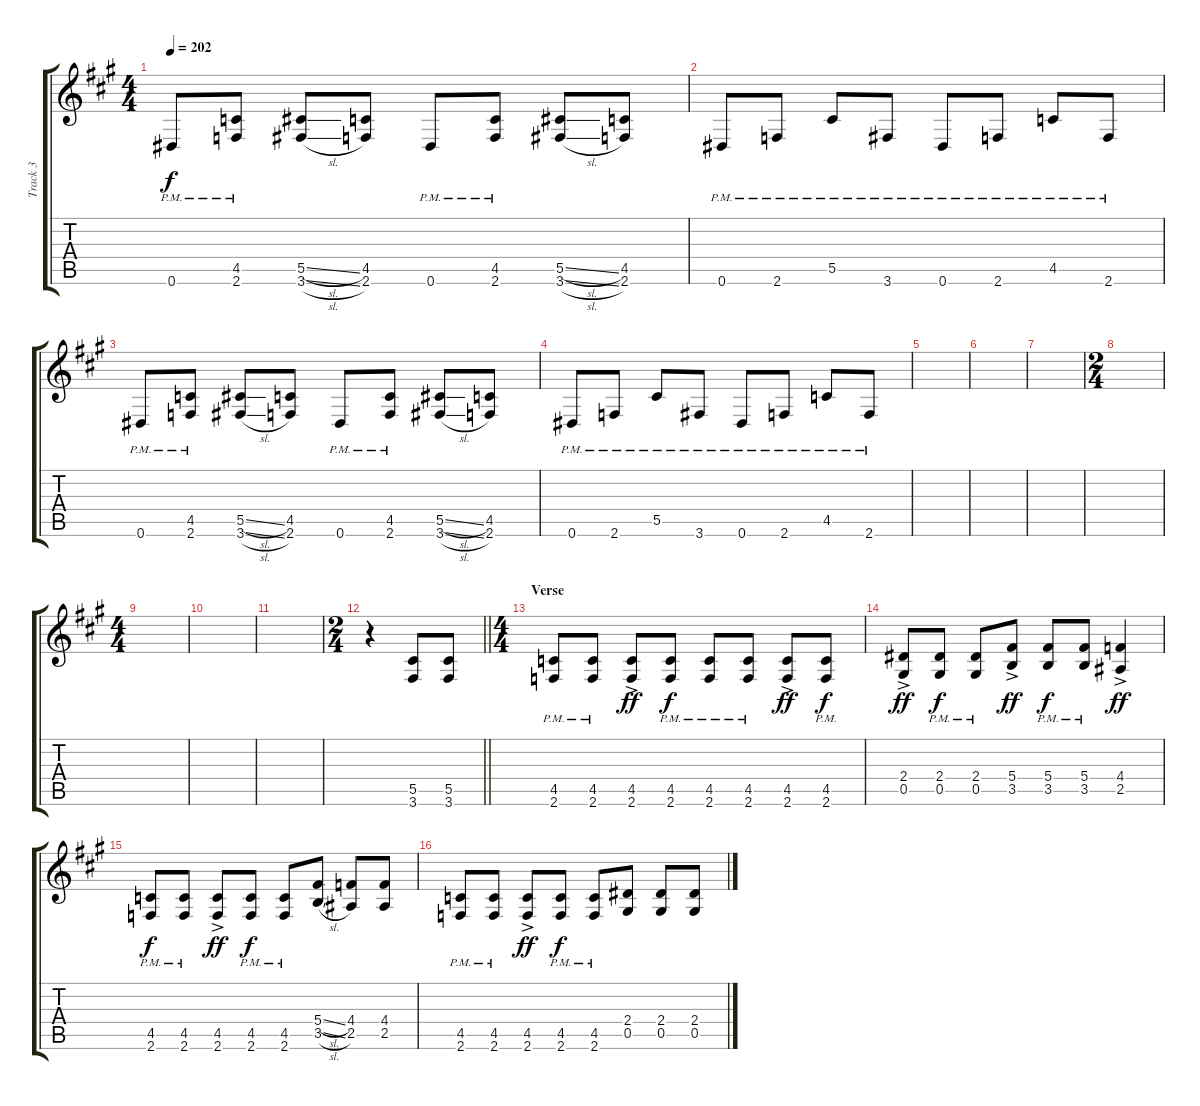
\track ("Track 3" "Track 3") {instrument distortionguitar}
\staff {score tabs}
\tuning (Eb4 Bb3 Gb3 Db3 Ab2 Eb2) {hide}
\ts (4 4)
\tempo 202
\clef g2
\ks a
0.6{pm}.8{dy f} (4.5{pm} 2.6{pm}).8 (5.5{sl} 3.6{sl}).8 (4.5 2.6).8 0.6{pm}.8 (4.5{pm} 2.6{pm}).8 (5.5{sl} 3.6{sl}).8 (4.5 2.6).8 |
0.6{pm}.8 2.6{pm}.8 5.5{pm}.8 3.6{pm}.8 0.6{pm}.8 2.6{pm}.8 4.5{pm}.8 2.6{pm}.8 |
0.6{pm}.8 (4.5{pm} 2.6{pm}).8 (5.5{sl} 3.6{sl}).8 (4.5 2.6).8 0.6{pm}.8 (4.5{pm} 2.6{pm}).8 (5.5{sl} 3.6{sl}).8 (4.5 2.6).8 |
0.6{pm}.8 2.6{pm}.8 5.5{pm}.8 3.6{pm}.8 0.6{pm}.8 2.6{pm}.8 4.5{pm}.8 2.6{pm}.8 |
|
|
|
\ts (2 4)
|
\ts (4 4)
|
|
|
\ts (2 4)
\barLineRight lightlight
r.4 (5.5 3.6).8 (5.5 3.6).8 |
\ts (4 4)
\section ("" "Verse")
(4.5{pm} 2.6{pm}).8 (4.5{pm} 2.6{pm}).8 (4.5{ac} 2.6{ac}).8{dy ff} (4.5{pm} 2.6{pm}).8{dy f} (4.5{pm} 2.6{pm}).8 (4.5{pm} 2.6{pm}).8 (4.5{ac} 2.6{ac}).8{dy ff} (4.5{pm} 2.6{pm}).8{dy f} |
(2.4{ac} 0.5{ac}).8{dy ff} (2.4{pm} 0.5{pm}).8{dy f} (2.4{pm} 0.5{pm}).8 (5.4{ac} 3.5{ac}).8{dy ff} (5.4{pm} 3.5{pm}).8{dy f} (5.4{pm} 3.5{pm}).8 (4.4{ac} 2.5{ac}).4{dy ff} |
(4.5{pm} 2.6{pm}).8{dy f} (4.5{pm} 2.6{pm}).8 (4.5{ac} 2.6{ac}).8{dy ff} (4.5{pm} 2.6{pm}).8{dy f} (4.5{pm} 2.6{pm}).8 (5.4{sl} 3.5{sl}).8 (4.4 2.5).8 (4.4 2.5).8 |
(4.5{pm} 2.6{pm}).8 (4.5{pm} 2.6{pm}).8 (4.5{ac} 2.6{ac}).8{dy ff} (4.5{pm} 2.6{pm}).8{dy f} (4.5{pm} 2.6{pm}).8 (2.4 0.5).8 (2.4 0.5).8 (2.4 0.5).8
